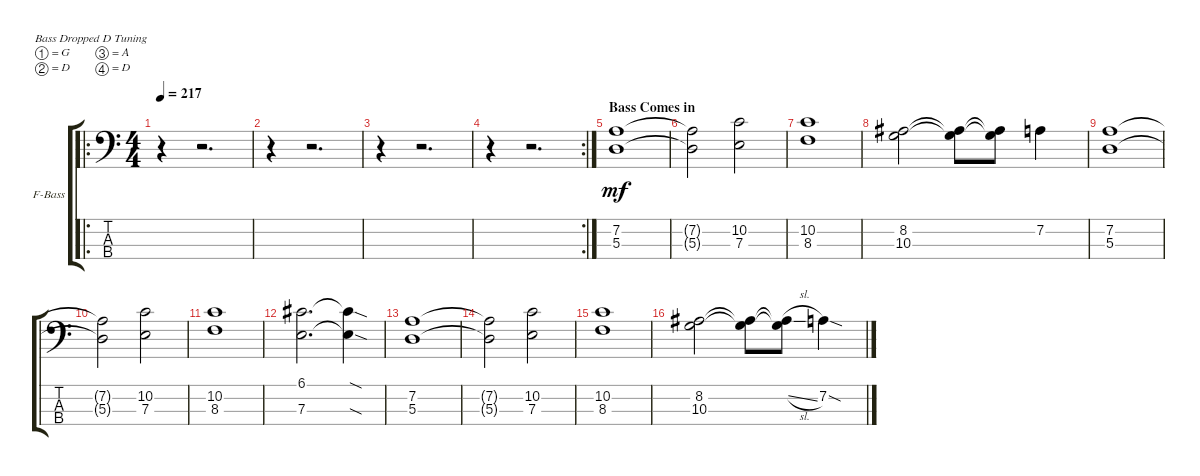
\bracketExtendMode groupsimilarinstruments
\firstSystemTrackNameOrientation horizontal
\otherSystemsTrackNameOrientation horizontal
\track ("Sean Malone" "F-Bass") {instrument fretlessbass}
\staff {score tabs}
\tuning (G2 D2 A1 D1)
\ro
\ts (4 4)
\tempo 217
\clef f4
\ks c
r.4{dy mf instrument fretlessbass} r.2{d} |
r.4 r.2{d} |
r.4 r.2{d} |
\rc 2
r.4 r.2{d} |
\section ("" "Bass Comes in")
(5.3 7.2).1 |
(5.3{t} 7.2{t}).2 (10.2 7.3).2 |
(8.3 10.2).1 |
(10.3 8.2).2 (10.3{t} 8.2{t}).8 (10.3{t} 8.2{t}).8 7.2.4 |
(5.3 7.2).1 |
(5.3{t} 7.2{t}).2 (10.2 7.3).2 |
(8.3 10.2).1 |
(6.1 7.3).2{d} (6.1{sod t} 7.3{sod t}).4 |
(5.3 7.2).1 |
(5.3{t} 7.2{t}).2 (10.2 7.3).2 |
(8.3 10.2).1 |
(10.3 8.2).2 (10.3{t} 8.2{t}).8 (10.3{t} 8.2{sl t}).8 7.2{sod}.4
